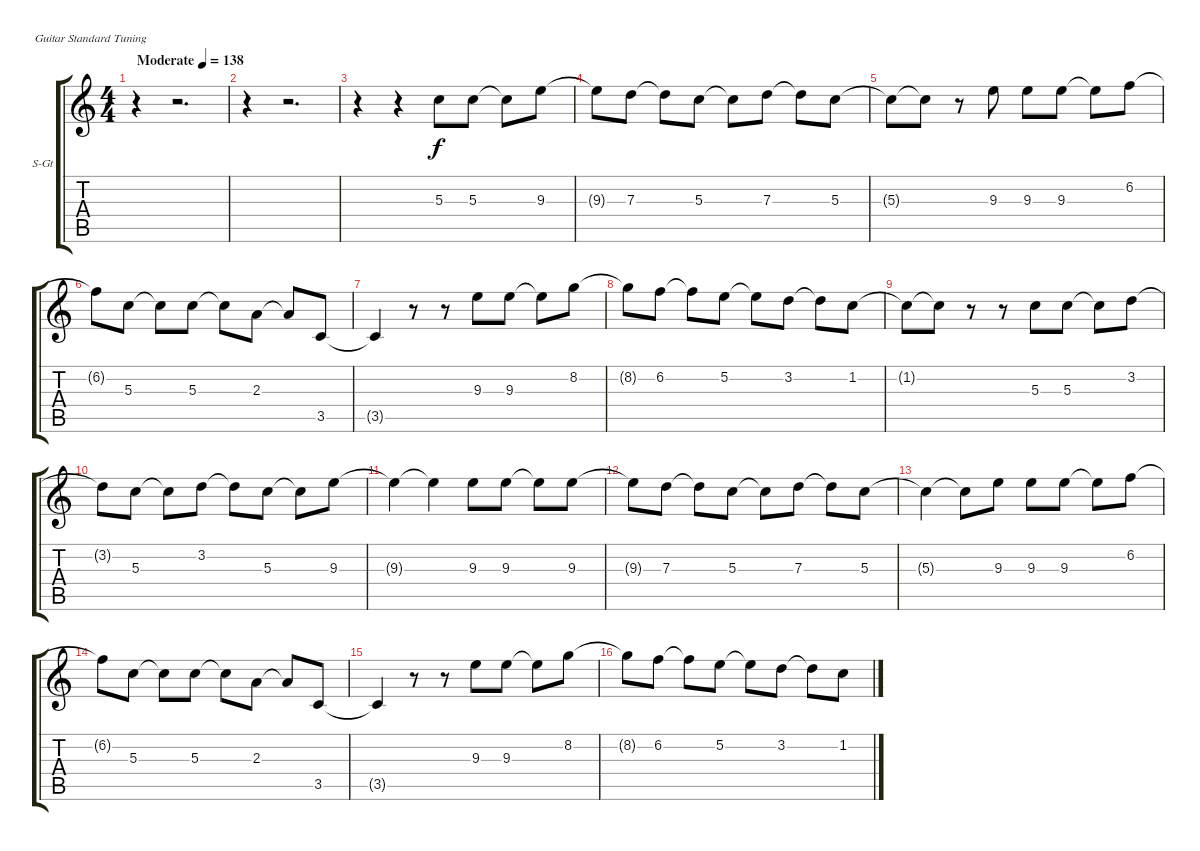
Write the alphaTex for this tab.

\bracketExtendMode groupsimilarinstruments
\firstSystemTrackNameOrientation horizontal
\otherSystemsTrackNameOrientation horizontal
\track ("Äîðîæêà 3" "S-Gt") {instrument electricgrandpiano}
\staff {score tabs}
\tuning (E4 B3 G3 D3 A2 E2)
\displaytranspose 12
\ts (4 4)
\beaming (8 2 2 2 2)
\tempo (138 "Moderate")
\clef g2
\ks c
r.4{dy f instrument electricgrandpiano} r.2{d} |
r.4 r.2{d} |
r.4 r.4 5.3.8 5.3.8 5.3{t}.8 9.3.8 |
9.3{t}.8 7.3.8 7.3{t}.8 5.3.8 5.3{t}.8 7.3.8 7.3{t}.8 5.3.8 |
5.3{t}.8 5.3{t}.8 r.8 9.3.8 9.3.8 9.3.8 9.3{t}.8 6.2.8 |
6.2{t}.8 5.3.8 5.3{t}.8 5.3.8 5.3{t}.8 2.3.8 2.3{t}.8 3.5.8 |
3.5{t}.4 r.8 r.8 9.3.8 9.3.8 9.3{t}.8 8.2.8 |
8.2{t}.8 6.2.8 6.2{t}.8 5.2.8 5.2{t}.8 3.2.8 3.2{t}.8 1.2.8 |
1.2{t}.8 1.2{t}.8 r.8 r.8 5.3.8 5.3.8 5.3{t}.8 3.2.8 |
3.2{t}.8 5.3.8 5.3{t}.8 3.2.8 3.2{t}.8 5.3.8 5.3{t}.8 9.3.8 |
9.3{t}.4 9.3{t}.4 9.3.8 9.3.8 9.3{t}.8 9.3.8 |
9.3{t}.8 7.3.8 7.3{t}.8 5.3.8 5.3{t}.8 7.3.8 7.3{t}.8 5.3.8 |
5.3{t}.4 5.3{t}.8 9.3.8 9.3.8 9.3.8 9.3{t}.8 6.2.8 |
6.2{t}.8 5.3.8 5.3{t}.8 5.3.8 5.3{t}.8 2.3.8 2.3{t}.8 3.5.8 |
3.5{t}.4 r.8 r.8 9.3.8 9.3.8 9.3{t}.8 8.2.8 |
8.2{t}.8 6.2.8 6.2{t}.8 5.2.8 5.2{t}.8 3.2.8 3.2{t}.8 1.2.8
